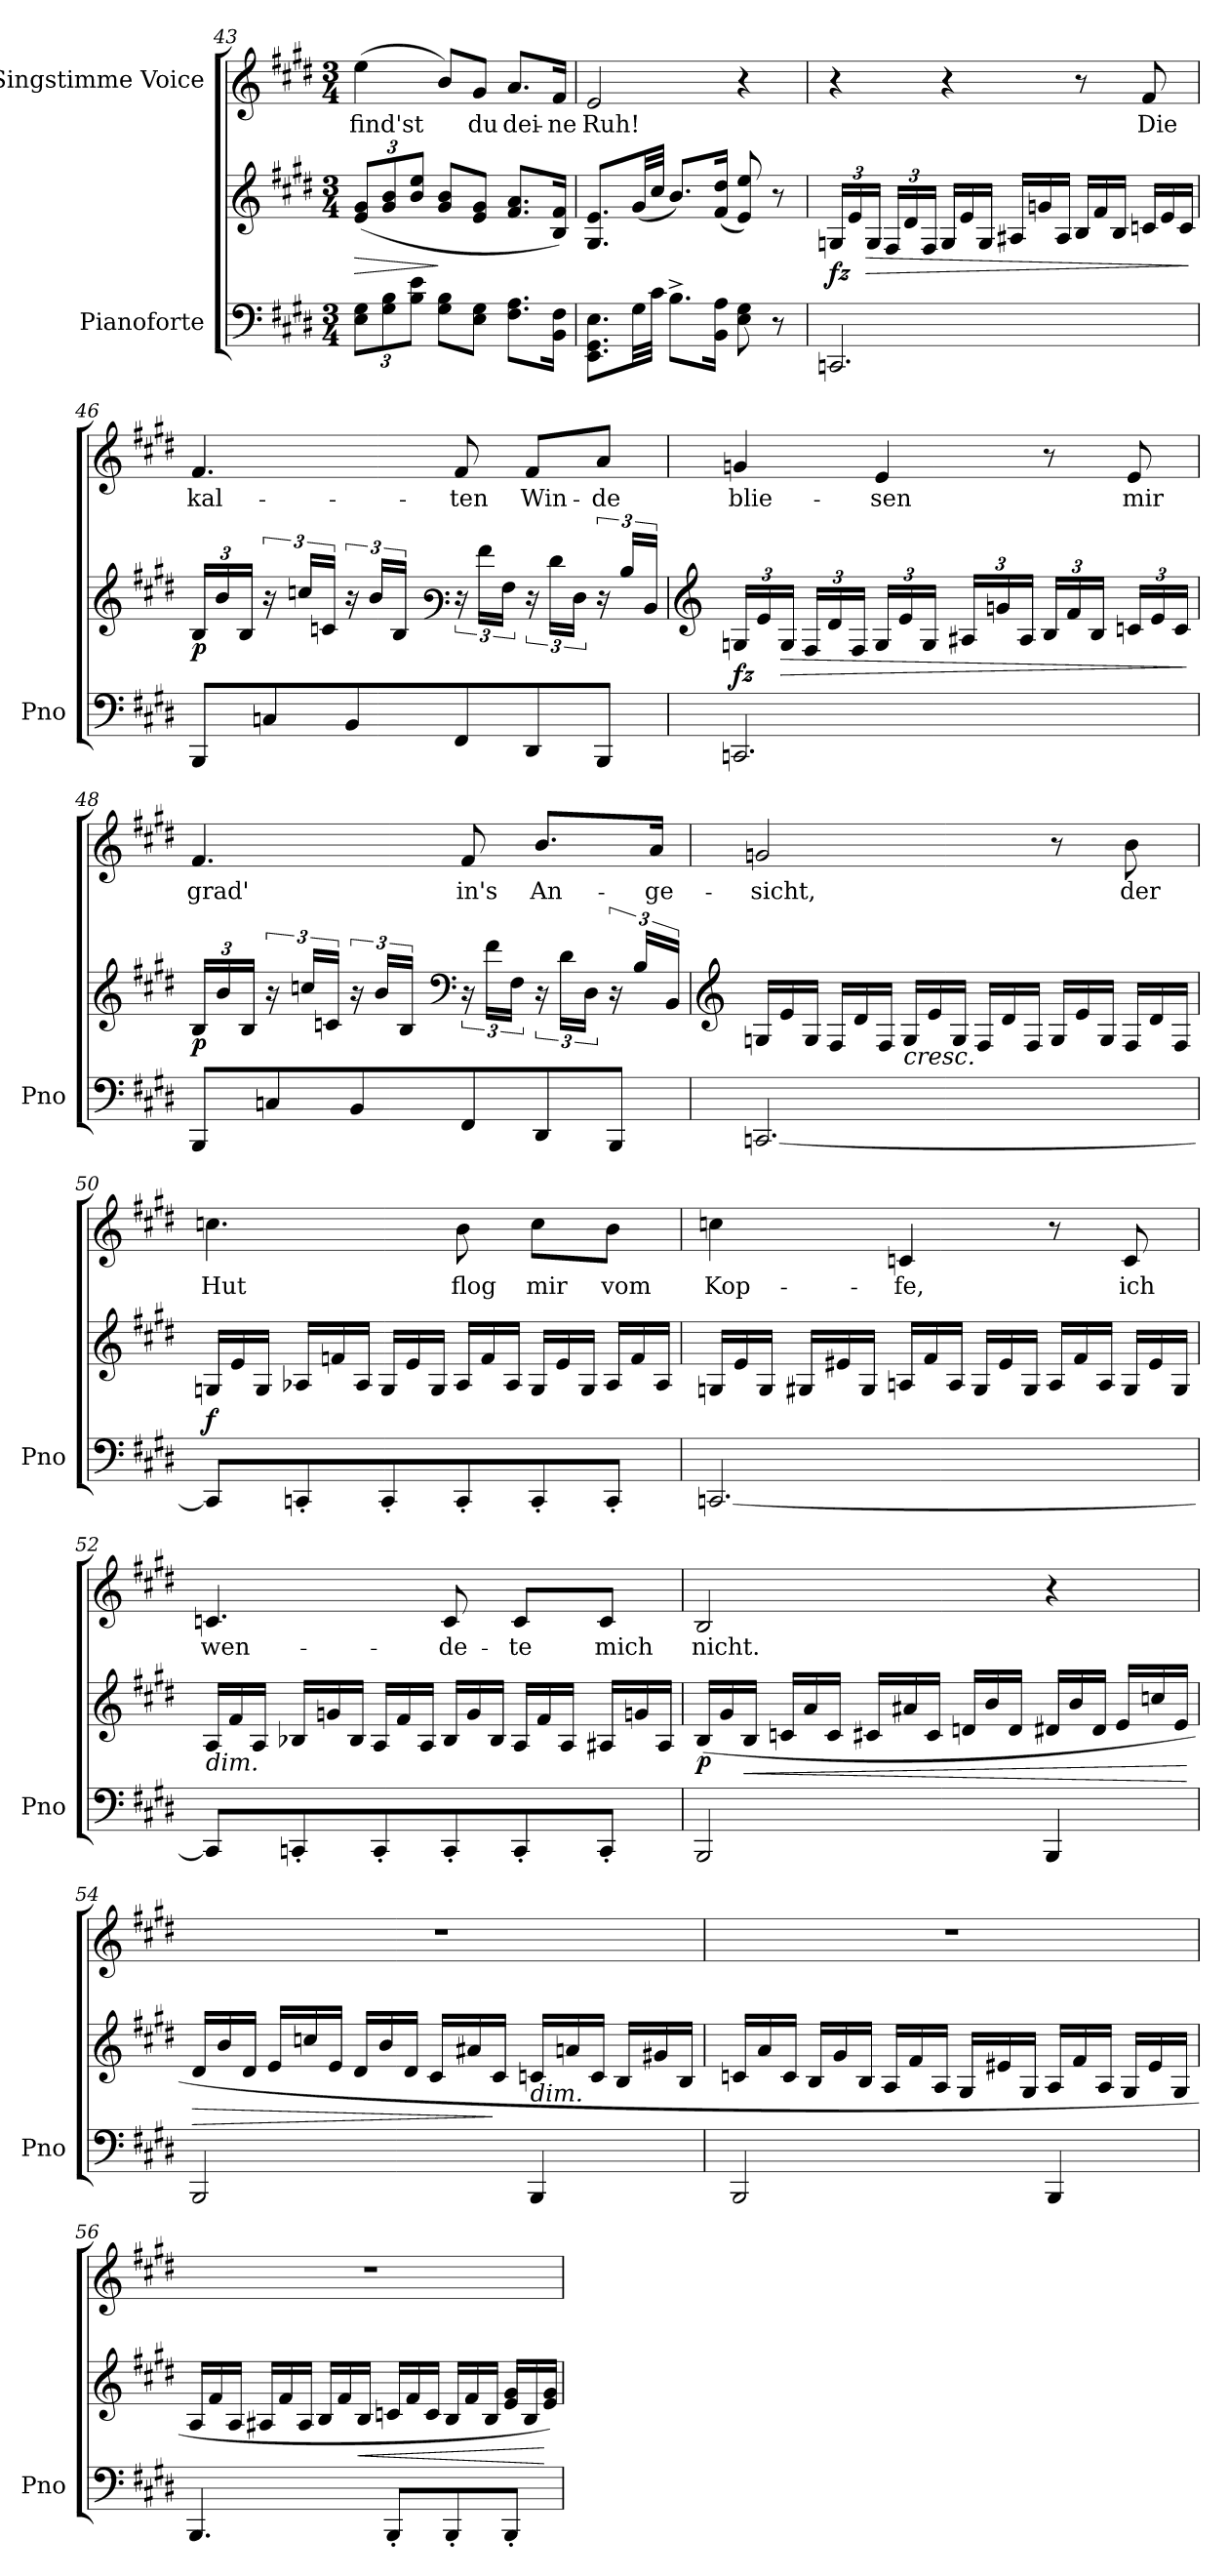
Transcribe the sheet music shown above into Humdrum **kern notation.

**kern	**kern	**dynam	**kern	**text
*part2	*part2	*part2	*part1	*part1
*staff3	*staff2	*staff2/3	*staff1	*staff1
*I"Pianoforte	*	*	*I"Singstimme Voice	*
*I'Pno	*	*	*	*
!!LO:LB:g=z
*clefF4	*clefG2	*	*clefG2	*
*k[f#c#g#d#]	*k[f#c#g#d#]	*	*k[f#c#g#d#]	*
*M3/4	*M3/4	*	*M3/4	*
*Xbrackettup	*Xbrackettup	*	*	*
=43	=43	=43	=43	=43
!	!	!LO:HP:b	!	!LO:LY:b
12E\ 12G#\L	(<12e/ 12g#/L	>	(>4ee\	-find'st
12G#\ 12B\	12g#/ 12b/	.	.	.
12B\ 12e\J	12b/ 12ee/J	.	.	.
8G#\ 8B\L	8g#/ 8b/L	]	8b/L)	.
!	!	!	!	!LO:LY:b
8E\ 8G#\J	8e/ 8g#/J	.	8g#/J	du
!	!	!	!	!LO:LY:b
8.F#\ 8.A\L	8.f#/ 8.a/L	.	8.a/L	dei-
!	!	!	!	!LO:LY:b
16BB\ 16F#\Jk	16B/ 16f#/Jk)	.	16f#/Jk	-ne
=44	=44	=44	=44	=44
!	!	!	!	!LO:LY:b
8.EE\ 8.GG#\ 8.E\L	8.G#/ 8.e/L	.	2e/	Ruh!
32G#\LL	(<32g#/LL	.	.	.
32c#\JJJ	32cc#/JJJ	.	.	.
8.B^\L	8.b/L)	.	.	.
16BB\ 16A\Jk	(<16f#/ 16dd#/Jk	.	.	.
8E\ 8G#\	8e/ 8ee/)	.	4r	.
8r	8r	.	.	.
=45	=45	=45	=45	=45
!	!	!LO:DY:b	!	!
2.CCn/	24Gn/LL	fz	4r	.
.	24e/	.	.	.
!	!	!LO:HP:b	!	!
.	24G/JJ	>	.	.
.	24F#/LL	.	.	.
.	24d#/	.	.	.
.	24F#/JJ	.	.	.
*	*Xtuplet	*	*	*
.	24G/LL	.	4r	.
.	24e/	.	.	.
.	24G/JJ	.	.	.
.	24A#X/LL	.	.	.
.	24gn/	.	.	.
.	24A#/JJ	.	.	.
.	24B/LL	.	8r	.
.	24f#/	.	.	.
.	24B/JJ	.	.	.
!	!	!	!	!LO:LY:b
.	24cn/LL	.	8f#/	Die
.	24e/	.	.	.
.	24c/JJ	.	.	.
.	.	]	.	.
!!LO:PB:g=z
=46	=46	=46	=46	=46
*	*tuplet	*	*	*
!	!	!LO:DY:b	!	!LO:LY:b
8BBB/L	24B/LL	p	4.f#/	kal-
.	24b/	.	.	.
.	24B/JJ	.	.	.
*	*brackettup	*	*	*
8Cn/	24r	.	.	.
.	24ccn/LL	.	.	.
.	24cn/JJ	.	.	.
8BB/	24r	.	.	.
.	24b/LL	.	.	.
.	24B/JJ	.	.	.
*	*clefF3	*	*	*
!	!	!	!	!LO:LY:b
8FF#/	24r	.	8f#/	-ten
.	24a\LL	.	.	.
.	24A\JJ	.	.	.
!	!	!	!	!LO:LY:b
8DD#/	24r	.	8f#/L	Win-
.	24f#\LL	.	.	.
.	24F#\JJ	.	.	.
!	!	!	!	!LO:LY:b
8BBB/J	24r	.	8a/J	-de
.	24d#/LL	.	.	.
.	24D#/JJ	.	.	.
=47	=47	=47	=47	=47
*	*clefG2	*	*	*
*	*Xbrackettup	*	*	*
!	!	!LO:DY:b	!	!LO:LY:b
2.CCn/	24Gn/LL	fz	4gn/	blie-
.	24e/	.	.	.
!	!	!LO:HP:b	!	!
.	24G/JJ	>	.	.
.	24F#/LL	.	.	.
.	24d#/	.	.	.
.	24F#/JJ	.	.	.
!	!	!	!	!LO:LY:b
.	24G/LL	.	4e/	-sen
.	24e/	.	.	.
.	24G/JJ	.	.	.
.	24A#X/LL	.	.	.
.	24gn/	.	.	.
.	24A#/JJ	.	.	.
.	24B/LL	.	8r	.
.	24f#/	.	.	.
.	24B/JJ	.	.	.
!	!	!	!	!LO:LY:b
.	24cn/LL	.	8e/	mir
.	24e/	.	.	.
.	24c/JJ	.	.	.
.	.	]	.	.
=48	=48	=48	=48	=48
!	!	!LO:DY:b	!	!LO:LY:b
8BBB/L	24B/LL	p	4.f#/	grad'
.	24b/	.	.	.
.	24B/JJ	.	.	.
*	*brackettup	*	*	*
8Cn/	24r	.	.	.
.	24ccn/LL	.	.	.
.	24cn/JJ	.	.	.
8BB/	24r	.	.	.
.	24b/LL	.	.	.
.	24B/JJ	.	.	.
*	*clefF4	*	*	*
!	!	!	!	!LO:LY:b
8FF#/	24r	.	8f#/	in's
.	24f#\LL	.	.	.
.	24F#\JJ	.	.	.
!	!	!	!	!LO:LY:b
8DD#/	24r	.	8.b/L	An-
.	24d#\LL	.	.	.
.	24D#\JJ	.	.	.
8BBB/J	24r	.	.	.
.	24B/LL	.	.	.
!	!	!	!	!LO:LY:b
.	.	.	16a/Jk	-ge-
.	24BB/JJ	.	.	.
!!LO:LB:g=z
=49	=49	=49	=49	=49
*	*clefG2	*	*	*
*	*Xtuplet	*	*	*
!	!	!	!	!LO:LY:b
[2.CCn/	24Gn/LL	.	2gn/	-sicht,
.	24e/	.	.	.
.	24G/JJ	.	.	.
.	24F#/LL	.	.	.
.	24d#/	.	.	.
.	24F#/JJ	.	.	.
!	!LO:TX:b:i:t=cresc.	!	!	!
.	24G/LL	.	.	.
.	24e/	.	.	.
.	24G/JJ	.	.	.
.	24F#/LL	.	.	.
.	24d#/	.	.	.
.	24F#/JJ	.	.	.
.	24G/LL	.	8r	.
.	24e/	.	.	.
.	24G/JJ	.	.	.
!	!	!	!	!LO:LY:b
.	24F#/LL	.	8b\	der
.	24d#/	.	.	.
.	24F#/JJ	.	.	.
=50	=50	=50	=50	=50
!	!	!LO:DY:b	!	!LO:LY:b
8CC/L]	24Gn/LL	f	4.ccn\	Hut
.	24e/	.	.	.
.	24G/JJ	.	.	.
8CCn'/	24A-X/LL	.	.	.
.	24fn/	.	.	.
.	24A-/JJ	.	.	.
8CC'/	24G/LL	.	.	.
.	24e/	.	.	.
.	24G/JJ	.	.	.
!	!	!	!	!LO:LY:b
8CC'/	24A-/LL	.	8b\	flog
.	24f/	.	.	.
.	24A-/JJ	.	.	.
!	!	!	!	!LO:LY:b
8CC'/	24G/LL	.	8cc\L	mir
.	24e/	.	.	.
.	24G/JJ	.	.	.
!	!	!	!	!LO:LY:b
8CC'/J	24A-/LL	.	8b\J	vom
.	24f/	.	.	.
.	24A-/JJ	.	.	.
=51	=51	=51	=51	=51
!	!	!	!	!LO:LY:b
[2.CCn/	24Gn/LL	.	4ccn\	Kop-
.	24e/	.	.	.
.	24G/JJ	.	.	.
.	24G#X/LL	.	.	.
.	24e#X/	.	.	.
.	24G#/JJ	.	.	.
!	!	!	!	!LO:LY:b
.	24An/LL	.	4cn/	-fe,
.	24f#/	.	.	.
.	24A/JJ	.	.	.
.	24G#/LL	.	.	.
.	24e#/	.	.	.
.	24G#/JJ	.	.	.
.	24A/LL	.	8r	.
.	24f#/	.	.	.
.	24A/JJ	.	.	.
!	!	!	!	!LO:LY:b
.	24G#/LL	.	8c/	ich
.	24e#/	.	.	.
.	24G#/JJ	.	.	.
!!LO:LB:g=z
=52	=52	=52	=52	=52
!	!LO:TX:b:i:t=dim.	!	!	!
!	!	!	!	!LO:LY:b
8CC/L]	24A/LL	.	4.cn/	wen-
.	24f#/	.	.	.
.	24A/JJ	.	.	.
8CCn'/	24B-X/LL	.	.	.
.	24gn/	.	.	.
.	24B-/JJ	.	.	.
8CC'/	24A/LL	.	.	.
.	24f#/	.	.	.
.	24A/JJ	.	.	.
!	!	!	!	!LO:LY:b
8CC'/	24B-/LL	.	8c/	-de-
.	24g/	.	.	.
.	24B-/JJ	.	.	.
!	!	!	!	!LO:LY:b
8CC'/	24A/LL	.	8c/L	-te
.	24f#/	.	.	.
.	24A/JJ	.	.	.
!	!	!	!	!LO:LY:b
8CC'/J	24A#X/LL	.	8c/J	mich
.	24gn/	.	.	.
.	24A#/JJ	.	.	.
=53	=53	=53	=53	=53
!	!	!LO:DY:b	!	!LO:LY:b
2BBB/	(>24B/LL	p	2B/	nicht.
.	24g#/	.	.	.
!	!	!LO:HP:b	!	!
.	24B/JJ	<	.	.
.	24cn/LL	.	.	.
.	24a/	.	.	.
.	24c/JJ	.	.	.
.	24c#X/LL	.	.	.
.	24a#X/	.	.	.
.	24c#/JJ	.	.	.
.	24dn/LL	.	.	.
.	24b/	.	.	.
.	24d/JJ	.	.	.
4BBB/	24d#X/LL	.	4r	.
.	24b/	.	.	.
.	24d#/JJ	.	.	.
.	24e/LL	.	.	.
.	24ccn/	.	.	.
.	24e/JJ	.	.	.
.	.	[	.	.
=54	=54	=54	=54	=54
!	!	!LO:HP:b	!	!
2BBB/	24d#/LL	>	2.r	.
.	24b/	.	.	.
.	24d#/JJ	.	.	.
.	24e/LL	.	.	.
.	24ccn/	.	.	.
.	24e/JJ	.	.	.
.	24d#/LL	.	.	.
.	24b/	.	.	.
.	24d#/JJ	.	.	.
.	24c#/LL	.	.	.
.	24a#X/	.	.	.
.	24c#/JJ	]	.	.
!	!LO:TX:b:i:t=dim.	!	!	!
4BBB/	24cn/LL	.	.	.
.	24an/	.	.	.
.	24c/JJ	.	.	.
.	24B/LL	.	.	.
.	24g#X/	.	.	.
.	24B/JJ	.	.	.
!!LO:LB:g=z
=55	=55	=55	=55	=55
2BBB/	24cn/LL	.	2.r	.
.	24a/	.	.	.
.	24c/JJ	.	.	.
.	24B/LL	.	.	.
.	24g#/	.	.	.
.	24B/JJ	.	.	.
.	24A/LL	.	.	.
.	24f#/	.	.	.
.	24A/JJ	.	.	.
.	24G#/LL	.	.	.
.	24e#X/	.	.	.
.	24G#/JJ	.	.	.
4BBB/	24A/LL	.	.	.
.	24f#/	.	.	.
.	24A/JJ	.	.	.
.	24G#/LL	.	.	.
.	24e#/	.	.	.
.	24G#/JJ	.	.	.
=56	=56	=56	=56	=56
4.BBB/	24A/LL	.	2.r	.
.	24f#/	.	.	.
.	24A/JJ	.	.	.
.	24A#X/LL	.	.	.
.	24f#/	.	.	.
.	24A#/JJ	.	.	.
.	24B/LL	.	.	.
.	24f#/	.	.	.
!	!	!LO:HP:b	!	!
.	24B/JJ	<	.	.
8BBB'/L	24cn/LL	.	.	.
.	24f#/	.	.	.
.	24c/JJ	.	.	.
8BBB'/	24B/LL	.	.	.
.	24f#/	.	.	.
.	24B/JJ	.	.	.
8BBB'/J	24e/ 24g#/LL	.	.	.
.	24B/	.	.	.
.	24e/ 24g#/JJ)	[	.	.
=	=	=	=	=
*-	*-	*-	*-	*-
